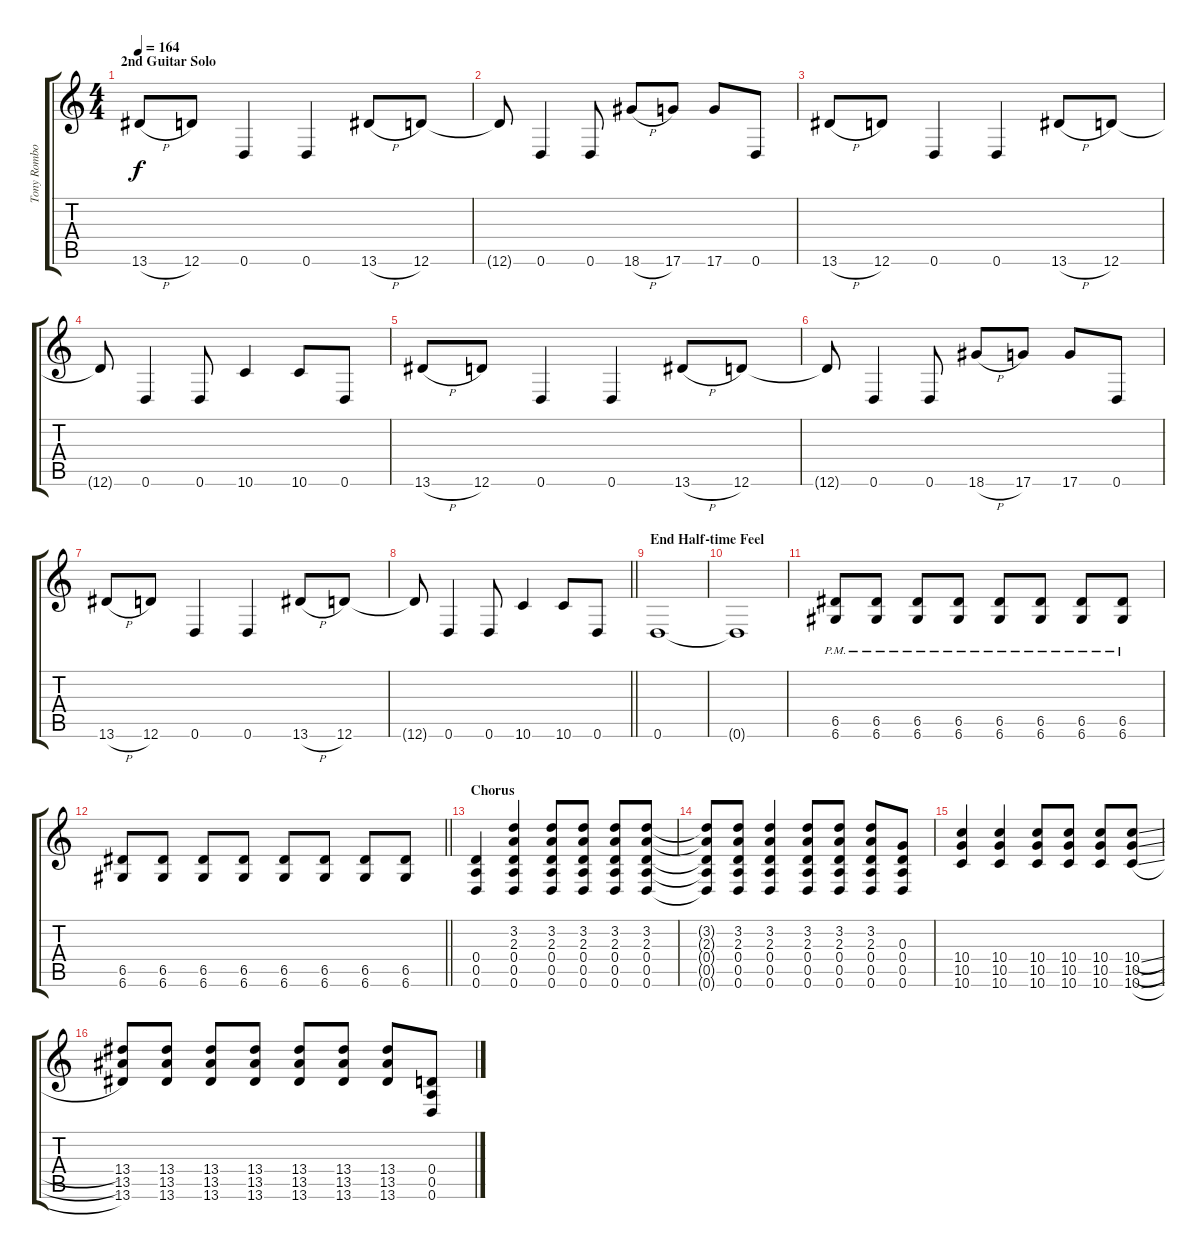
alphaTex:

\track ("Tony Rombola" "Tony Rombo") {instrument distortionguitar}
\staff {score tabs}
\tuning (E4 B3 G3 D3 A2 D2) {hide}
\ts (4 4)
\section ("" "2nd Guitar Solo")
\tempo 164
\clef g2
\ks c
13.6{h}.8{dy f} 12.6.8 0.6.4 0.6.4 13.6{h}.8 12.6.8 |
12.6{t}.8 0.6.4 0.6.8 18.6{h}.8 17.6.8 17.6.8 0.6.8 |
13.6{h}.8 12.6.8 0.6.4 0.6.4 13.6{h}.8 12.6.8 |
12.6{t}.8 0.6.4 0.6.8 10.6.4 10.6.8 0.6.8 |
13.6{h}.8 12.6.8 0.6.4 0.6.4 13.6{h}.8 12.6.8 |
12.6{t}.8 0.6.4 0.6.8 18.6{h}.8 17.6.8 17.6.8 0.6.8 |
13.6{h}.8 12.6.8 0.6.4 0.6.4 13.6{h}.8 12.6.8 |
\barLineRight lightlight
12.6{t}.8 0.6.4 0.6.8 10.6.4 10.6.8 0.6.8 |
\section ("" "End Half-time Feel")
0.6.1 |
0.6{t}.1 |
(6.5{pm} 6.6{pm}).8 (6.5{pm} 6.6{pm}).8 (6.5{pm} 6.6{pm}).8 (6.5{pm} 6.6{pm}).8 (6.5{pm} 6.6{pm}).8 (6.5{pm} 6.6{pm}).8 (6.5{pm} 6.6{pm}).8 (6.5{pm} 6.6{pm}).8 |
\barLineRight lightlight
(6.5 6.6).8 (6.5 6.6).8 (6.5 6.6).8 (6.5 6.6).8 (6.5 6.6).8 (6.5 6.6).8 (6.5 6.6).8 (6.5 6.6).8 |
\section ("" "Chorus")
(0.4 0.5 0.6).4 (3.2 2.3 0.4 0.5 0.6).4 (3.2 2.3 0.4 0.5 0.6).8 (3.2 2.3 0.4 0.5 0.6).8 (3.2 2.3 0.4 0.5 0.6).8 (3.2 2.3 0.4 0.5 0.6).8 |
(3.2{t} 2.3{t} 0.4{t} 0.5{t} 0.6{t}).8 (3.2 2.3 0.4 0.5 0.6).8 (3.2 2.3 0.4 0.5 0.6).4 (3.2 2.3 0.4 0.5 0.6).8 (3.2 2.3 0.4 0.5 0.6).8 (3.2 2.3 0.4 0.5 0.6).8 (0.3 0.4 0.5 0.6).8 |
(10.4 10.5 10.6).4 (10.4 10.5 10.6).4 (10.4 10.5 10.6).8 (10.4 10.5 10.6).8 (10.4 10.5 10.6).8 (10.4{sl} 10.5{sl} 10.6{sl}).8 |
(13.4 13.5 13.6).8 (13.4 13.5 13.6).8 (13.4 13.5 13.6).8 (13.4 13.5 13.6).8 (13.4 13.5 13.6).8 (13.4 13.5 13.6).8 (13.4 13.5 13.6).8 (0.4 0.5 0.6).8
